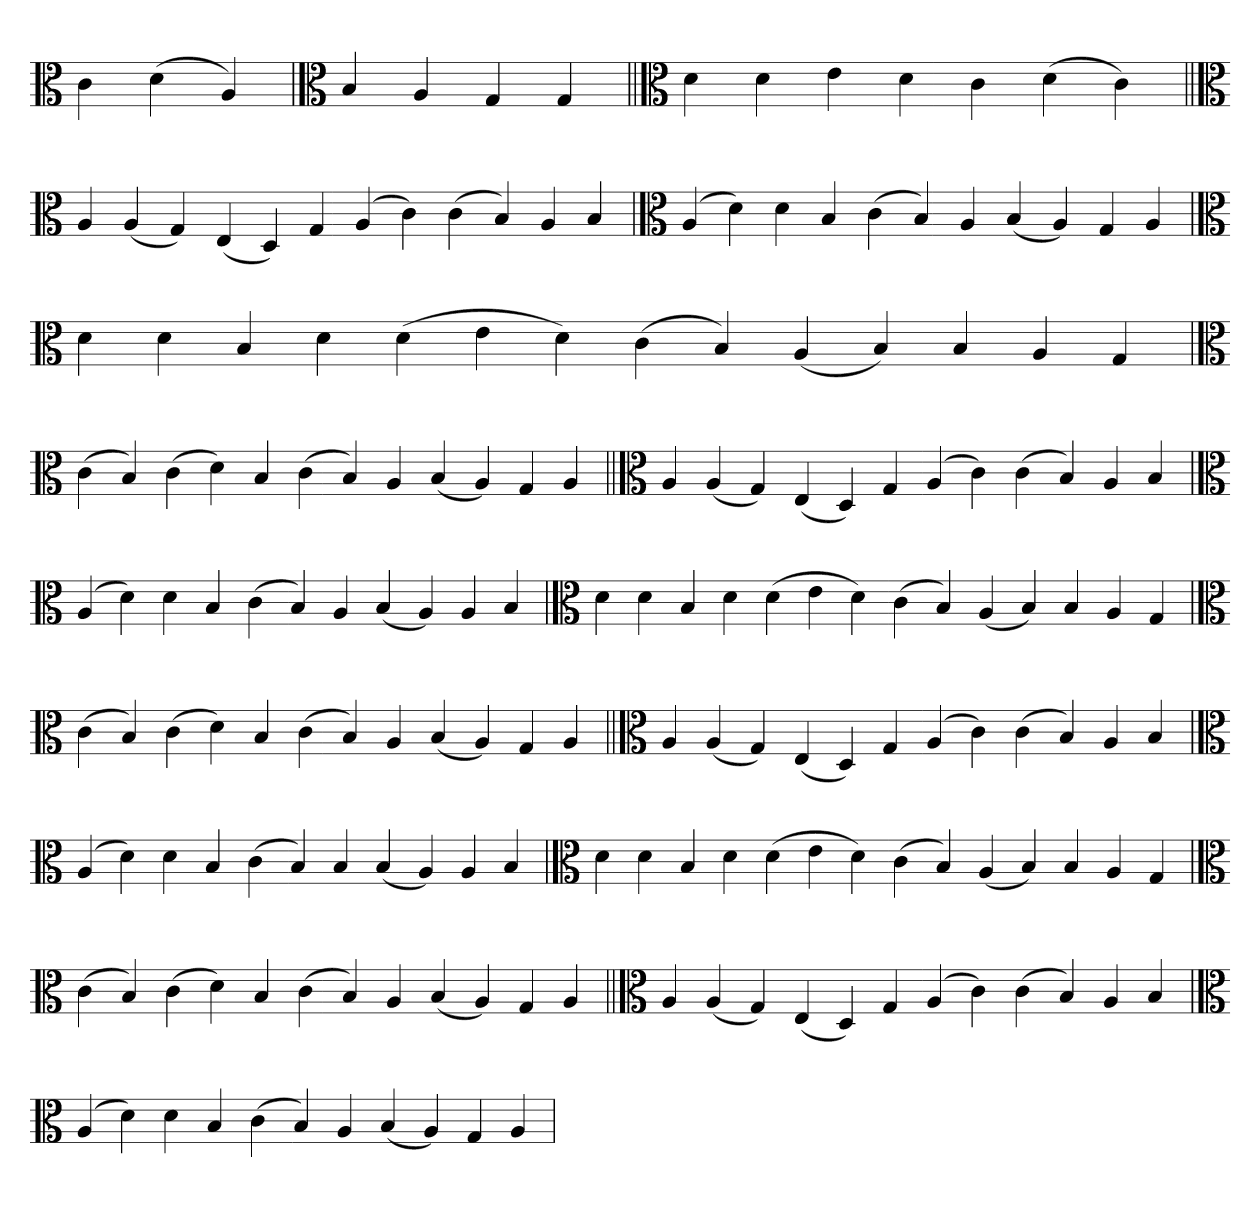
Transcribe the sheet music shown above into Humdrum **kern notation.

**kern
*part1
*staff1
*clefC3
=
4c
(4d
4A)
=`
*clefC3
4B
4A
4G
4G
=||
*clefC3
4d
4d
4e
4d
4c
(4d
4c)
=||
*clefC3
4A
(4A
4G)
(4E
4D)
4G
(4A
4c)
(4c
4B)
4A
4B
='
*clefC3
(4A
4d)
4d
4B
(4c
4B)
4A
(4B
4A)
4G
4A
=
*clefC3
4d
4d
4B
4d
(4d
4e
4d)
(4c
4B)
(4A
4B)
4B
4A
4G
='
*clefC3
(4c
4B)
(4c
4d)
4B
(4c
4B)
4A
(4B
4A)
4G
4A
=||
*clefC3
4A
(4A
4G)
(4E
4D)
4G
(4A
4c)
(4c
4B)
4A
4B
='
*clefC3
(4A
4d)
4d
4B
(4c
4B)
4A
(4B
4A)
4A
4B
=
*clefC3
4d
4d
4B
4d
(4d
4e
4d)
(4c
4B)
(4A
4B)
4B
4A
4G
='
*clefC3
(4c
4B)
(4c
4d)
4B
(4c
4B)
4A
(4B
4A)
4G
4A
=||
*clefC3
4A
(4A
4G)
(4E
4D)
4G
(4A
4c)
(4c
4B)
4A
4B
='
*clefC3
(4A
4d)
4d
4B
(4c
4B)
4B
(4B
4A)
4A
4B
=
*clefC3
4d
4d
4B
4d
(4d
4e
4d)
(4c
4B)
(4A
4B)
4B
4A
4G
='
*clefC3
(4c
4B)
(4c
4d)
4B
(4c
4B)
4A
(4B
4A)
4G
4A
=||
*clefC3
4A
(4A
4G)
(4E
4D)
4G
(4A
4c)
(4c
4B)
4A
4B
='
*clefC3
(4A
4d)
4d
4B
(4c
4B)
4A
(4B
4A)
4G
4A
=
*-
